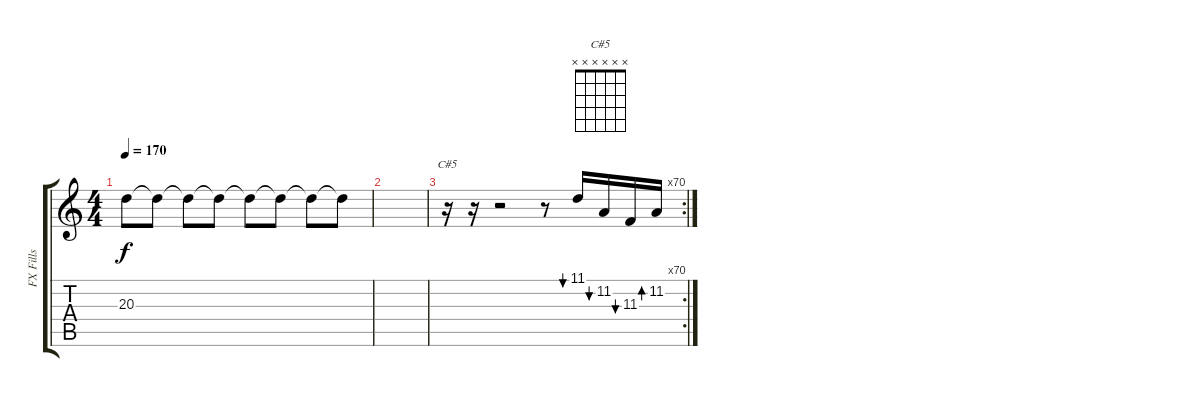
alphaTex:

\track ("FX Fills" "FX Fills") {instrument stringensemble1}
\staff {score tabs}
\tuning (Eb4 Bb3 Gb3 Db3 Ab2 Eb2) {hide}
\chord ("C#5" x x x x x x)
\ts (4 4)
\tempo 170
\clef g2
\ks c
20.3{t}.8{dy f} 20.3{t}.8 20.3{t}.8 20.3{t}.8 20.3{t}.8 20.3{t}.8 20.3{t}.8 20.3{t}.8 |
|
\rc 70
r.16{ch "C#5"} r.16 r.2 r.8 11.1.16{bu 60} 11.2.16{bu 60} 11.3.16{bu 60} 11.2.16{bd 60}
